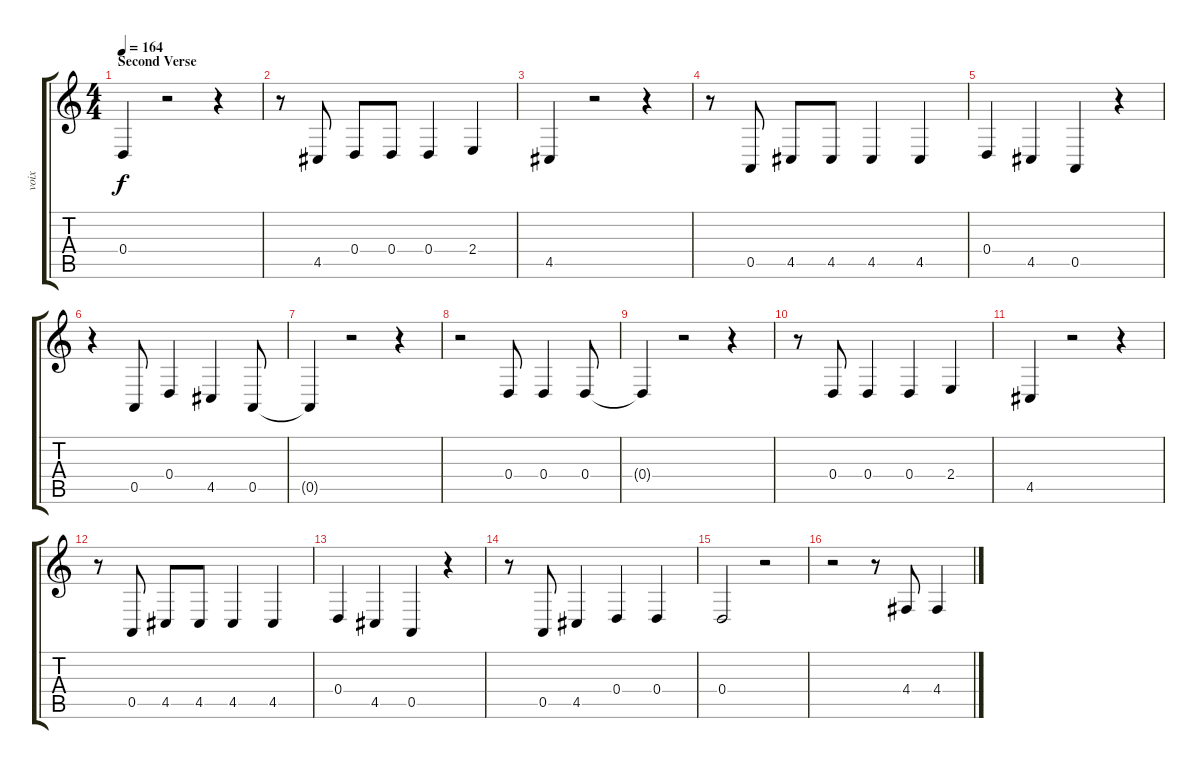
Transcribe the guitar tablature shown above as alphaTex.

\track ("voix" "voix") {instrument lead8bassandlead}
\staff {score tabs}
\tuning (E4 B3 G3 D3 A2 E2) {hide}
\ts (4 4)
\section ("" "Second Verse")
\tempo 164
\clef g2
\ks c
0.4.4{dy f} r.2 r.4 |
r.8 4.5.8 0.4.8 0.4.8 0.4.4 2.4.4 |
4.5.4 r.2 r.4 |
r.8 0.5.8 4.5.8 4.5.8 4.5.4 4.5.4 |
0.4.4 4.5.4 0.5.4 r.4 |
r.4 0.5.8 0.4.4 4.5.4 0.5.8 |
0.5{t}.4 r.2 r.4 |
r.2 0.4.8 0.4.4 0.4.8 |
0.4{t}.4 r.2 r.4 |
r.8 0.4.8 0.4.4 0.4.4 2.4.4 |
4.5.4 r.2 r.4 |
r.8 0.5.8 4.5.8 4.5.8 4.5.4 4.5.4 |
0.4.4 4.5.4 0.5.4 r.4 |
r.8 0.5.8 4.5.4 0.4.4 0.4.4 |
0.4.2 r.2 |
r.2 r.8 4.4.8 4.4.4
